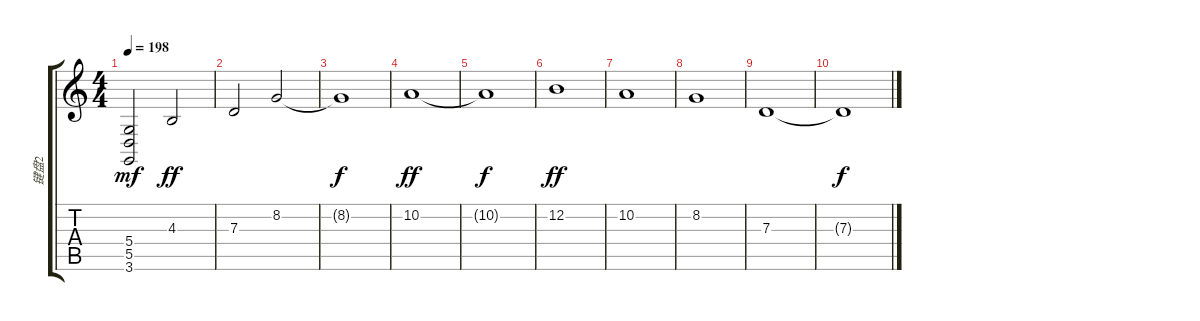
\track ("键盘2" "键盘2") {instrument stringensemble2}
\staff {score tabs}
\tuning (E4 B3 G3 D3 A2 E2) {hide}
\ts (4 4)
\tempo 198
\clef g2
\ks c
(5.4 5.5 3.6).2{dy mf} 4.3.2{dy ff} |
7.3.2 8.2.2 |
8.2{t}.1{dy f} |
10.2.1{dy ff} |
10.2{t}.1{dy f} |
12.2.1{dy ff} |
10.2.1 |
8.2.1 |
7.3.1 |
7.3{t}.1{dy f}
